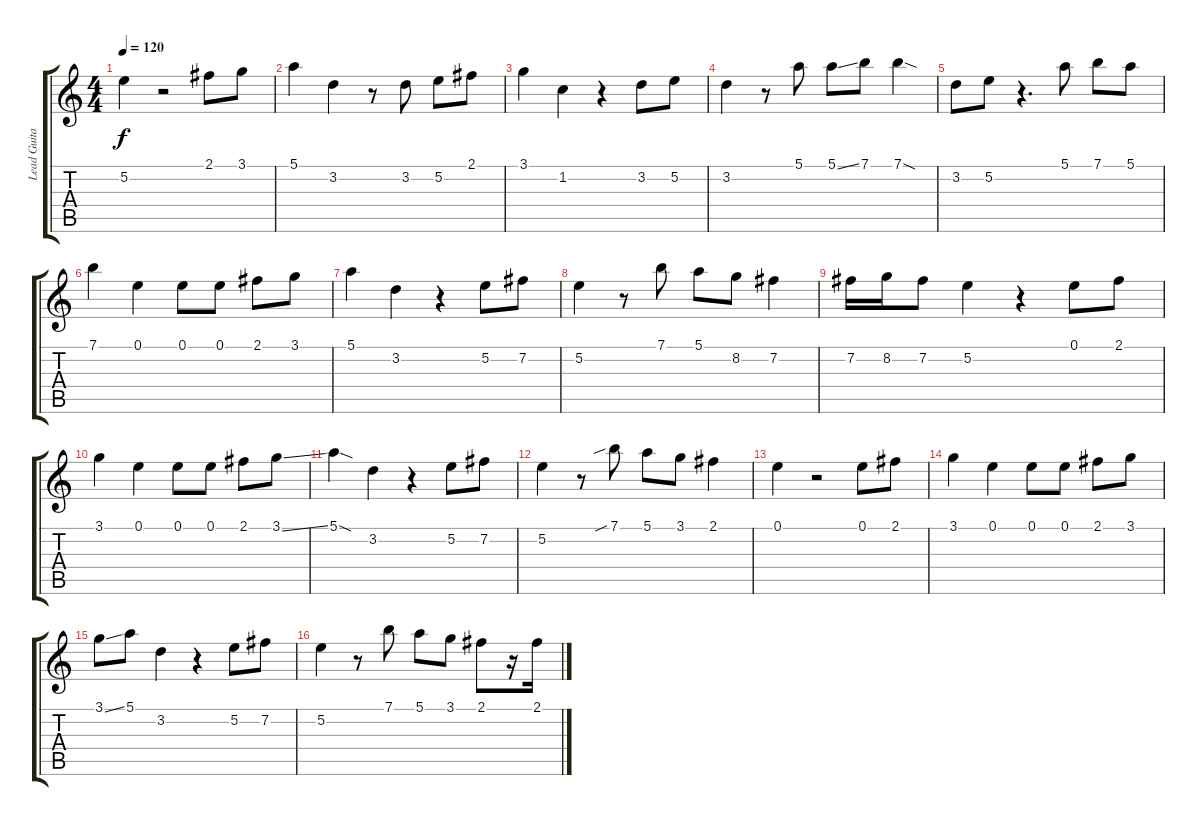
\track ("Lead Guitar" "Lead Guita") {instrument acousticguitarsteel}
\staff {score tabs}
\tuning (E4 B3 G3 D3 A2 E2) {hide}
\ts (4 4)
\tempo 120
\clef g2
\ks c
5.2.4{dy f} r.2 2.1.8 3.1.8 |
5.1.4 3.2.4 r.8 3.2.8 5.2.8 2.1.8 |
3.1.4 1.2.4 r.4 3.2.8 5.2.8 |
3.2.4 r.8 5.1.8 5.1{ss}.8 7.1.8 7.1{sod}.4 |
3.2.8 5.2.8 r.4{d} 5.1.8 7.1.8 5.1.8 |
7.1.4 0.1.4 0.1.8 0.1.8 2.1.8 3.1.8 |
5.1.4 3.2.4 r.4 5.2.8 7.2.8 |
5.2.4 r.8 7.1.8 5.1.8 8.2.8 7.2.4 |
7.2.16 8.2.16 7.2.8 5.2.4 r.4 0.1.8 2.1.8 |
3.1.4 0.1.4 0.1.8 0.1.8 2.1.8 3.1{ss}.8 |
5.1{sod}.4 3.2.4 r.4 5.2.8 7.2.8 |
5.2.4 r.8 7.1{sib}.8 5.1.8 3.1.8 2.1.4 |
0.1.4 r.2 0.1.8 2.1.8 |
3.1.4 0.1.4 0.1.8 0.1.8 2.1.8 3.1.8 |
3.1{ss}.8 5.1.8 3.2.4 r.4 5.2.8 7.2.8 |
5.2.4 r.8 7.1.8 5.1.8 3.1.8 2.1.8 r.16 2.1.16
